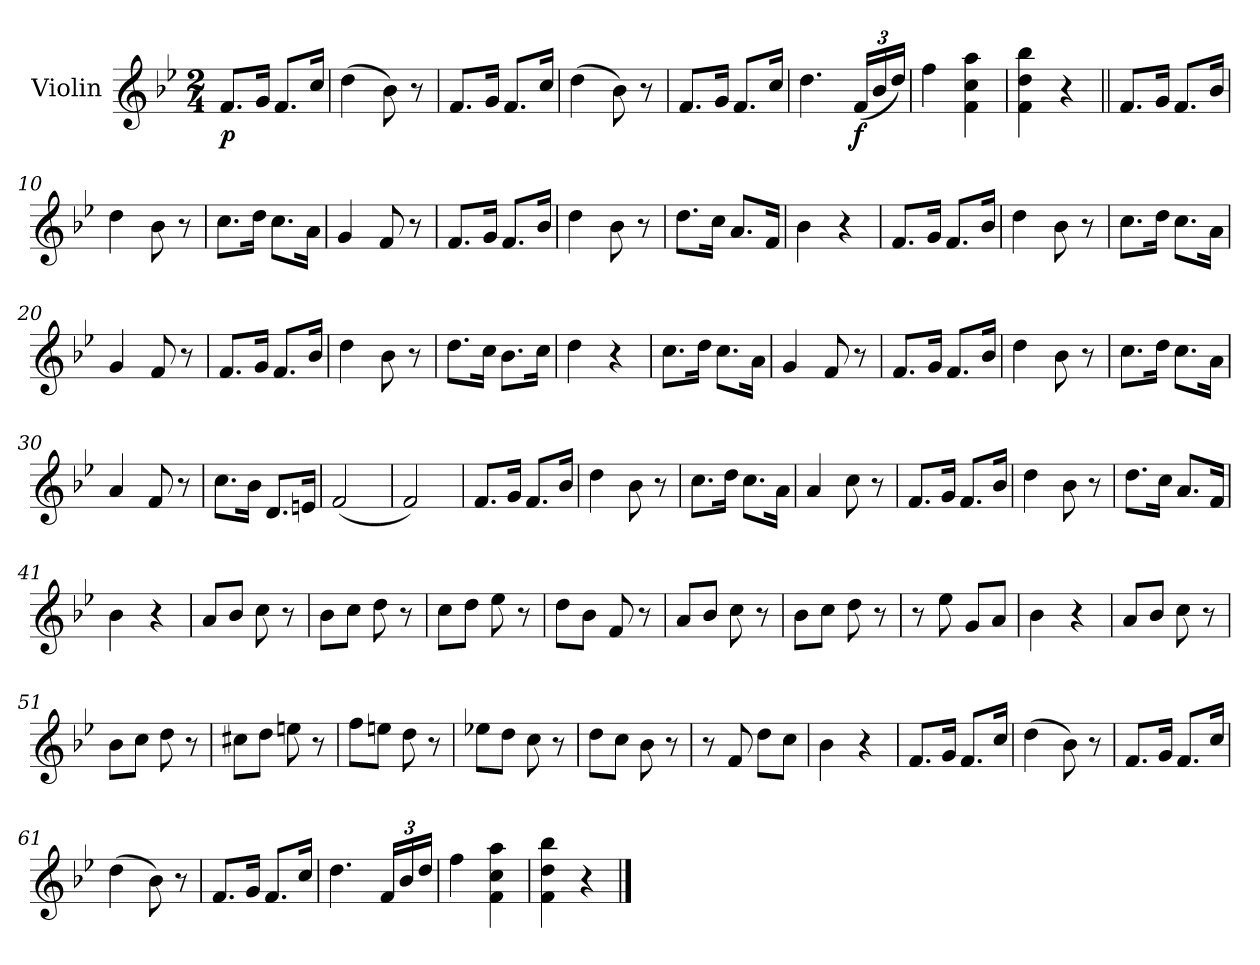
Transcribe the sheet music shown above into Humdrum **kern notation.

**kern	**dynam
*part1	*part1
*staff1	*staff1
*I"Violin	*
*I'Vln.	*
*clefG2	*
*k[b-e-]	*
*M2/4	*
=1	=1
!	!LO:DY:b
8.f/L	p
16g/Jk	.
8.f/L	.
16cc/Jk	.
=2	=2
(>4dd\	.
8b-\)	.
8r	.
=3	=3
8.f/L	.
16g/Jk	.
8.f/L	.
16cc/Jk	.
=4	=4
(>4dd\	.
8b-\)	.
8r	.
=5	=5
8.f/L	.
16g/Jk	.
8.f/L	.
16cc/Jk	.
=6	=6
4.dd\	.
*Xbrackettup	*
!	!LO:DY:b
(<24f/LL	f
24b-/	.
24dd/JJ)	.
=7	=7
4ff\	.
4f\ 4cc\ 4aa\	.
=8	=8
4f\ 4dd\ 4bb-\	.
4r	.
!!LO:LB:g=z
=9||	=9||
8.f/L	.
16g/Jk	.
8.f/L	.
16b-/Jk	.
=10	=10
4dd\	.
8b-\	.
8r	.
=11	=11
8.cc\L	.
16dd\Jk	.
8.cc\L	.
16a\Jk	.
=12	=12
4g/	.
8f/	.
8r	.
=13	=13
8.f/L	.
16g/Jk	.
8.f/L	.
16b-/Jk	.
=14	=14
4dd\	.
8b-\	.
8r	.
=15	=15
8.dd\L	.
16cc\Jk	.
8.a/L	.
16f/Jk	.
=16	=16
4b-\	.
4r	.
!!LO:LB:g=z
=17	=17
8.f/L	.
16g/Jk	.
8.f/L	.
16b-/Jk	.
=18	=18
4dd\	.
8b-\	.
8r	.
=19	=19
8.cc\L	.
16dd\Jk	.
8.cc\L	.
16a\Jk	.
=20	=20
4g/	.
8f/	.
8r	.
=21	=21
8.f/L	.
16g/Jk	.
8.f/L	.
16b-/Jk	.
=22	=22
4dd\	.
8b-\	.
8r	.
=23	=23
8.dd\L	.
16cc\Jk	.
8.b-\L	.
16cc\Jk	.
=24	=24
4dd\	.
4r	.
!!LO:LB:g=z
=25	=25
8.cc\L	.
16dd\Jk	.
8.cc\L	.
16a\Jk	.
=26	=26
4g/	.
8f/	.
8r	.
=27	=27
8.f/L	.
16g/Jk	.
8.f/L	.
16b-/Jk	.
=28	=28
4dd\	.
8b-\	.
8r	.
=29	=29
8.cc\L	.
16dd\Jk	.
8.cc\L	.
16a\Jk	.
=30	=30
4a/	.
8f/	.
8r	.
=31	=31
8.cc\L	.
16b-\Jk	.
8.d/L	.
16en/Jk	.
=32	=32
(<2f/	.
!!LO:LB:g=z
=33	=33
2f/)	.
=34	=34
8.f/L	.
16g/Jk	.
8.f/L	.
16b-/Jk	.
=35	=35
4dd\	.
8b-\	.
8r	.
=36	=36
8.cc\L	.
16dd\Jk	.
8.cc\L	.
16a\Jk	.
=37	=37
4a/	.
8cc\	.
8r	.
=38	=38
8.f/L	.
16g/Jk	.
8.f/L	.
16b-/Jk	.
=39	=39
4dd\	.
8b-\	.
8r	.
=40	=40
8.dd\L	.
16cc\Jk	.
8.a/L	.
16f/Jk	.
!!LO:LB:g=z
=41	=41
4b-\	.
4r	.
=42	=42
8a/L	.
8b-/J	.
8cc\	.
8r	.
=43	=43
8b-\L	.
8cc\J	.
8dd\	.
8r	.
=44	=44
8cc\L	.
8dd\J	.
8ee-\	.
8r	.
=45	=45
8dd\L	.
8b-\J	.
8f/	.
8r	.
=46	=46
8a/L	.
8b-/J	.
8cc\	.
8r	.
=47	=47
8b-\L	.
8cc\J	.
8dd\	.
8r	.
=48	=48
8r	.
8ee-\	.
8g/L	.
8a/J	.
=49	=49
4b-\	.
4r	.
!!LO:LB:g=z
=50	=50
8a/L	.
8b-/J	.
8cc\	.
8r	.
=51	=51
8b-\L	.
8cc\J	.
8dd\	.
8r	.
=52	=52
8cc#X\L	.
8dd\J	.
8een\	.
8r	.
=53	=53
8ff\L	.
8een\J	.
8dd\	.
8r	.
=54	=54
8ee-X\L	.
8dd\J	.
8cc\	.
8r	.
=55	=55
8dd\L	.
8cc\J	.
8b-\	.
8r	.
=56	=56
8r	.
8f/	.
8dd\L	.
8cc\J	.
=57	=57
4b-\	.
4r	.
!!LO:LB:g=z
=58	=58
8.f/L	.
16g/Jk	.
8.f/L	.
16cc/Jk	.
=59	=59
(>4dd\	.
8b-\)	.
8r	.
=60	=60
8.f/L	.
16g/Jk	.
8.f/L	.
16cc/Jk	.
=61	=61
(>4dd\	.
8b-\)	.
8r	.
=62	=62
8.f/L	.
16g/Jk	.
8.f/L	.
16cc/Jk	.
=63	=63
4.dd\	.
24f/LL	.
24b-/	.
24dd/JJ	.
=64	=64
4ff\	.
4f\ 4cc\ 4aa\	.
=65	=65
4f\ 4dd\ 4bb-\	.
4r	.
==	==
*-	*-
